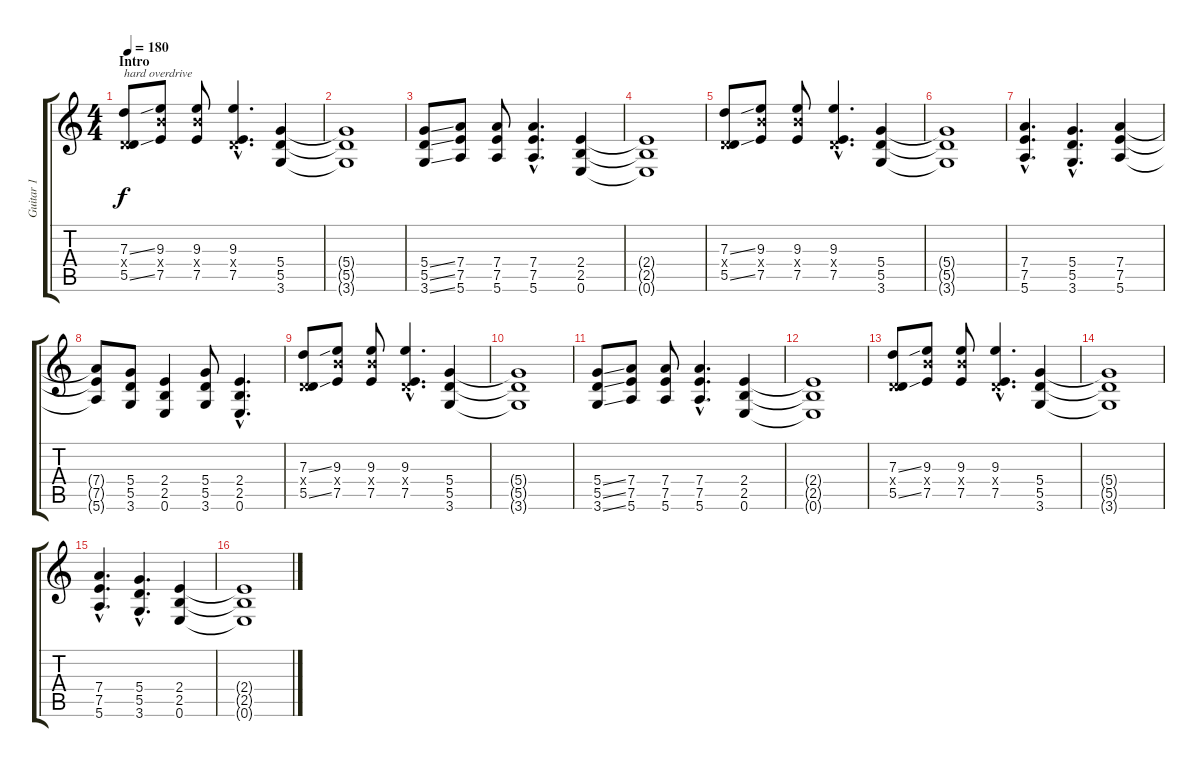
\track ("Guitar 1" "Guitar 1") {instrument overdrivenguitar}
\staff {score tabs}
\tuning (E4 B3 G3 D3 A2 E2) {hide}
\ts (4 4)
\section ("" "Intro")
\tempo 180
\clef g2
\ks c
(7.3{ss} 0.4{x} 5.5{ss}).8{txt "hard overdrive" dy f instrument overdrivenguitar} (9.3 9.4{x} 7.5).8 (9.3 9.4{x} 7.5).8 (9.3{hac} 0.4{hac x} 7.5{hac}).4{d} (5.4 5.5 3.6).4 |
(5.4{t} 5.5{t} 3.6{t}).1 |
(5.4{ss} 5.5{ss} 3.6{ss}).8 (7.4 7.5 5.6).8 (7.4 7.5 5.6).8 (7.4{hac} 7.5{hac} 5.6{hac}).4{d} (2.4 2.5 0.6).4 |
(2.4{t} 2.5{t} 0.6{t}).1 |
(7.3{ss} 0.4{x} 5.5{ss}).8 (9.3 9.4{x} 7.5).8 (9.3 9.4{x} 7.5).8 (9.3{hac} 0.4{hac x} 7.5{hac}).4{d} (5.4 5.5 3.6).4 |
(5.4{t} 5.5{t} 3.6{t}).1 |
(7.4{hac} 7.5{hac} 5.6{hac}).4{d} (5.4{hac} 5.5{hac} 3.6{hac}).4{d} (7.4 7.5 5.6).4 |
(7.4{t} 7.5{t} 5.6{t}).8 (5.4 5.5 3.6).8 (2.4 2.5 0.6).4 (5.4 5.5 3.6).8 (2.4{hac} 2.5{hac} 0.6{hac}).4{d} |
(7.3{ss} 0.4{x} 5.5{ss}).8 (9.3 9.4{x} 7.5).8 (9.3 9.4{x} 7.5).8 (9.3{hac} 0.4{hac x} 7.5{hac}).4{d} (5.4 5.5 3.6).4 |
(5.4{t} 5.5{t} 3.6{t}).1 |
(5.4{ss} 5.5{ss} 3.6{ss}).8 (7.4 7.5 5.6).8 (7.4 7.5 5.6).8 (7.4{hac} 7.5{hac} 5.6{hac}).4{d} (2.4 2.5 0.6).4 |
(2.4{t} 2.5{t} 0.6{t}).1 |
(7.3{ss} 0.4{x} 5.5{ss}).8 (9.3 9.4{x} 7.5).8 (9.3 9.4{x} 7.5).8 (9.3{hac} 0.4{hac x} 7.5{hac}).4{d} (5.4 5.5 3.6).4 |
(5.4{t} 5.5{t} 3.6{t}).1 |
(7.4{hac} 7.5{hac} 5.6{hac}).4{d} (5.4{hac} 5.5{hac} 3.6{hac}).4{d} (2.4 2.5 0.6).4 |
(2.4{t} 2.5{t} 0.6{t}).1
